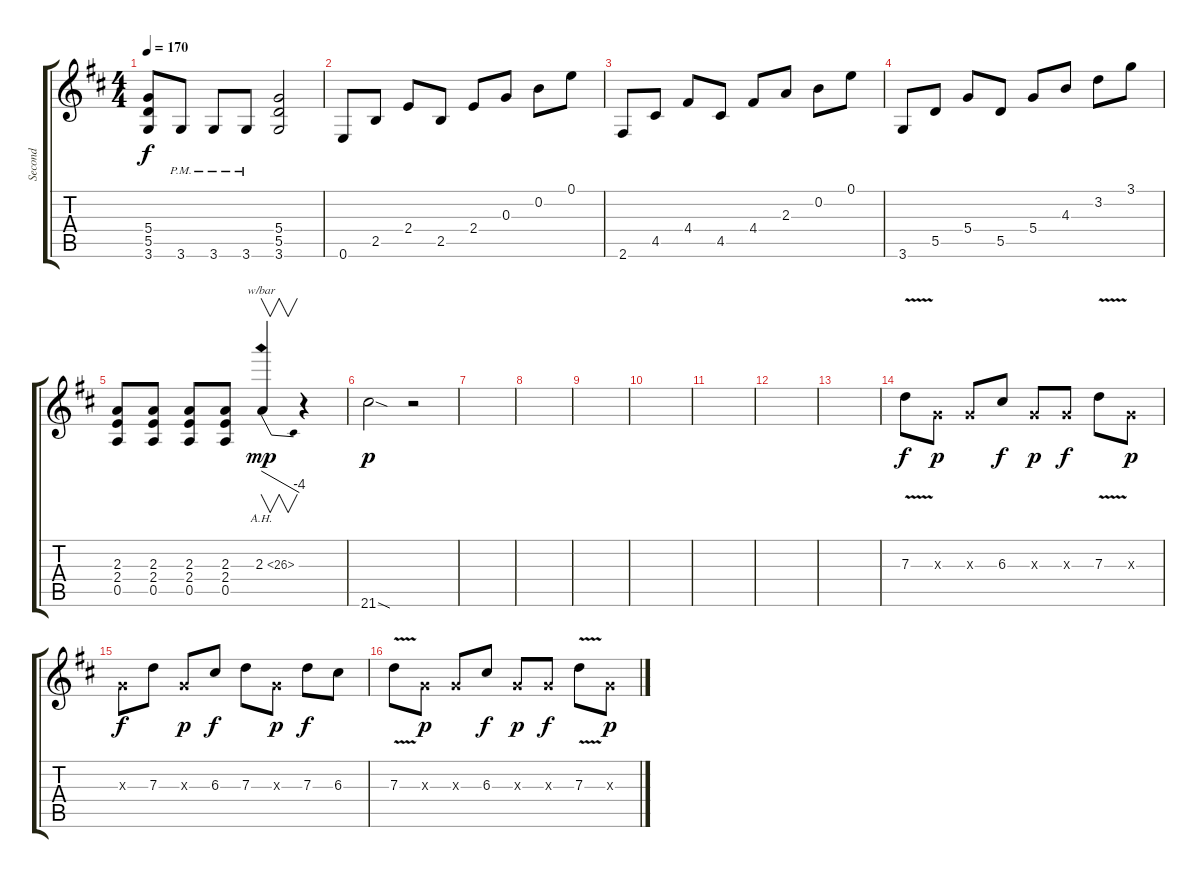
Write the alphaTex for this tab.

\track ("Second" "Second") {instrument distortionguitar}
\staff {score tabs}
\tuning (E4 B3 G3 D3 A2 E2) {hide}
\ts (4 4)
\tempo 170
\clef g2
\ks d
(5.4 5.5 3.6).8{dy f} 3.6{pm}.8 3.6{pm}.8 3.6{pm}.8 (5.4 5.5 3.6).2 |
0.6.8 2.5.8 2.4.8 2.5.8 2.4.8 0.3.8 0.2.8 0.1.8 |
2.6.8 4.5.8 4.4.8 4.5.8 4.4.8 2.3.8 0.2.8 0.1.8 |
3.6.8 5.5.8 5.4.8 5.5.8 5.4.8 4.3.8 3.2.8 3.1.8 |
(2.3 2.4 0.5).8 (2.3 2.4 0.5).8 (2.3 2.4 0.5).8 (2.3 2.4 0.5).8 2.3{ah 24}.4{v tbe (dive default 0 0 60 -16) dy mp} r.4 |
21.6{sod}.2{dy p} r.2 |
|
|
|
|
|
|
|
7.3{v}.8{dy f} 0.3{x}.8{dy p} 0.3{x}.8 6.3.8{dy f} 0.3{x}.8{dy p} 0.3{x}.8{dy f} 7.3{v}.8 0.3{x}.8{dy p} |
0.3{x}.8{dy f} 7.3.8 0.3{x}.8{dy p} 6.3.8{dy f} 7.3.8 0.3{x}.8{dy p} 7.3.8{dy f} 6.3.8 |
7.3{v}.8 0.3{x}.8{dy p} 0.3{x}.8 6.3.8{dy f} 0.3{x}.8{dy p} 0.3{x}.8{dy f} 7.3{v}.8 0.3{x}.8{dy p}
